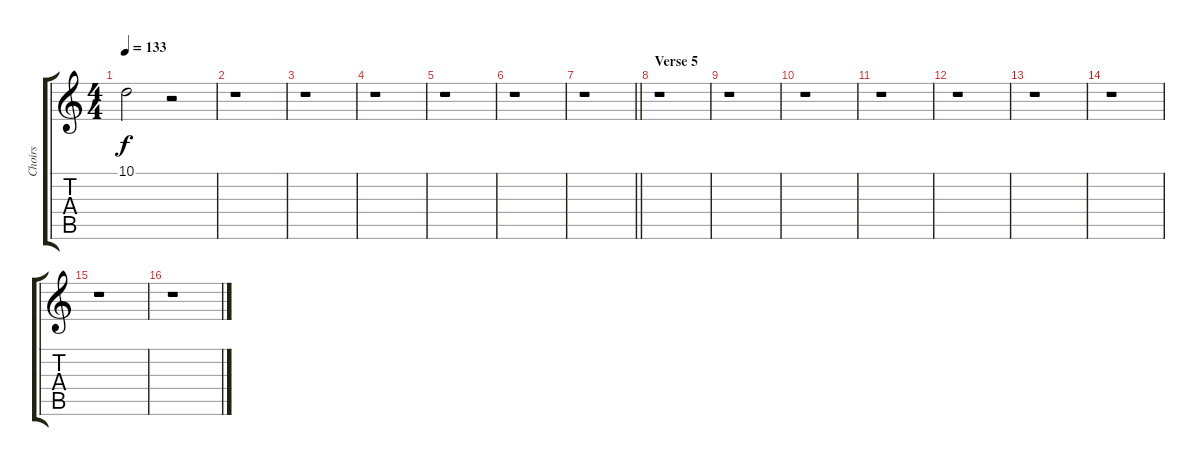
\track ("Choirs" "Choirs") {instrument choiraahs}
\staff {score tabs}
\tuning (E4 B3 G3 D3 A2 E2) {hide}
\ts (4 4)
\tempo 133
\clef g2
\ks c
10.1{t}.2{dy f} r.2 |
r.1 |
r.1 |
r.1 |
r.1 |
r.1 |
\barLineRight lightlight
r.1 |
\section ("" "Verse 5")
r.1 |
r.1 |
r.1 |
r.1 |
r.1 |
r.1 |
r.1 |
r.1 |
r.1
